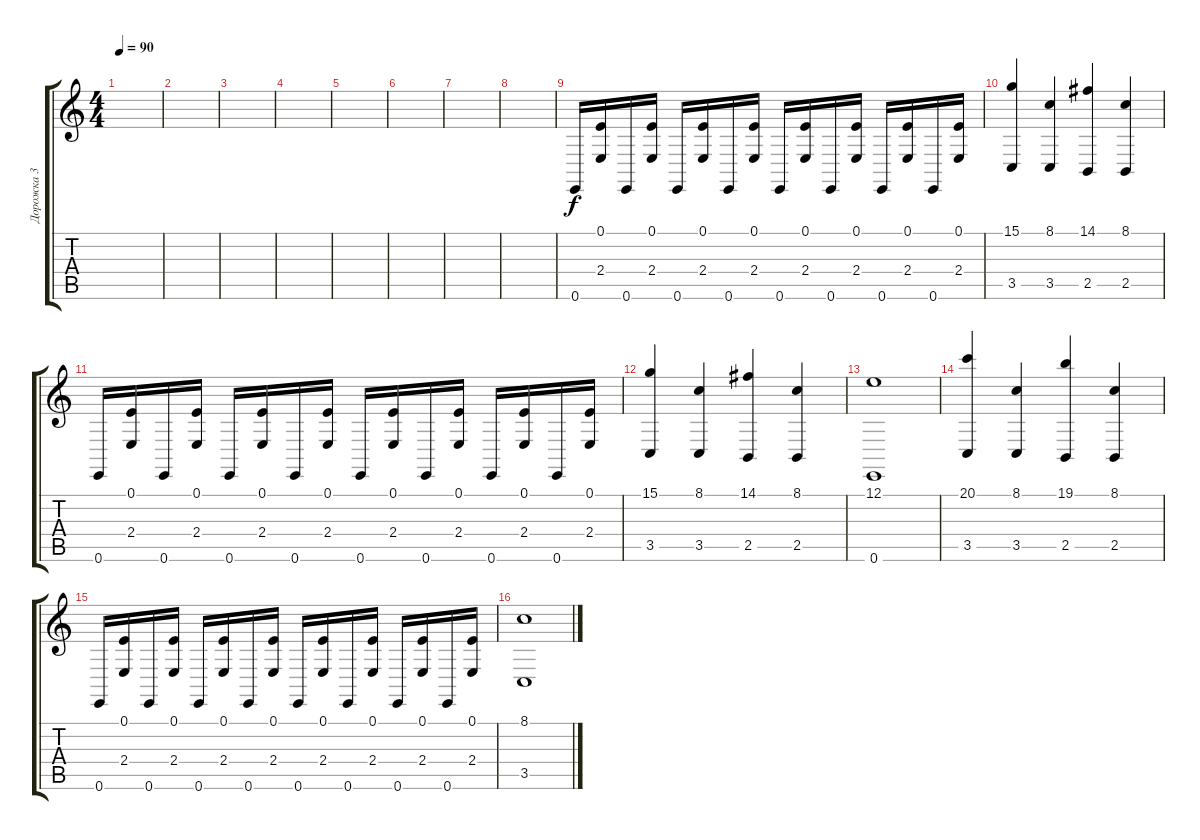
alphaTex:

\track ("Дорожка 3" "Дорожка 3") {instrument lead2sawtooth}
\staff {score tabs}
\tuning (E4 B3 G3 D3 A2 E2) {hide}
\ts (4 4)
\tempo 90
\clef g2
\ks c
|
|
|
|
|
|
|
|
0.6.16 (0.1 2.4).16 0.6.16 (0.1 2.4).16 0.6.16 (0.1 2.4).16 0.6.16 (0.1 2.4).16 0.6.16 (0.1 2.4).16 0.6.16 (0.1 2.4).16 0.6.16 (0.1 2.4).16 0.6.16 (0.1 2.4).16 |
(15.1 3.5).4 (8.1 3.5).4 (14.1 2.5).4 (8.1 2.5).4 |
0.6.16 (0.1 2.4).16 0.6.16 (0.1 2.4).16 0.6.16 (0.1 2.4).16 0.6.16 (0.1 2.4).16 0.6.16 (0.1 2.4).16 0.6.16 (0.1 2.4).16 0.6.16 (0.1 2.4).16 0.6.16 (0.1 2.4).16 |
(15.1 3.5).4 (8.1 3.5).4 (14.1 2.5).4 (8.1 2.5).4 |
(12.1 0.6).1 |
(20.1 3.5).4 (8.1 3.5).4 (19.1 2.5).4 (8.1 2.5).4 |
0.6.16 (0.1 2.4).16 0.6.16 (0.1 2.4).16 0.6.16 (0.1 2.4).16 0.6.16 (0.1 2.4).16 0.6.16 (0.1 2.4).16 0.6.16 (0.1 2.4).16 0.6.16 (0.1 2.4).16 0.6.16 (0.1 2.4).16 |
(8.1 3.5).1
